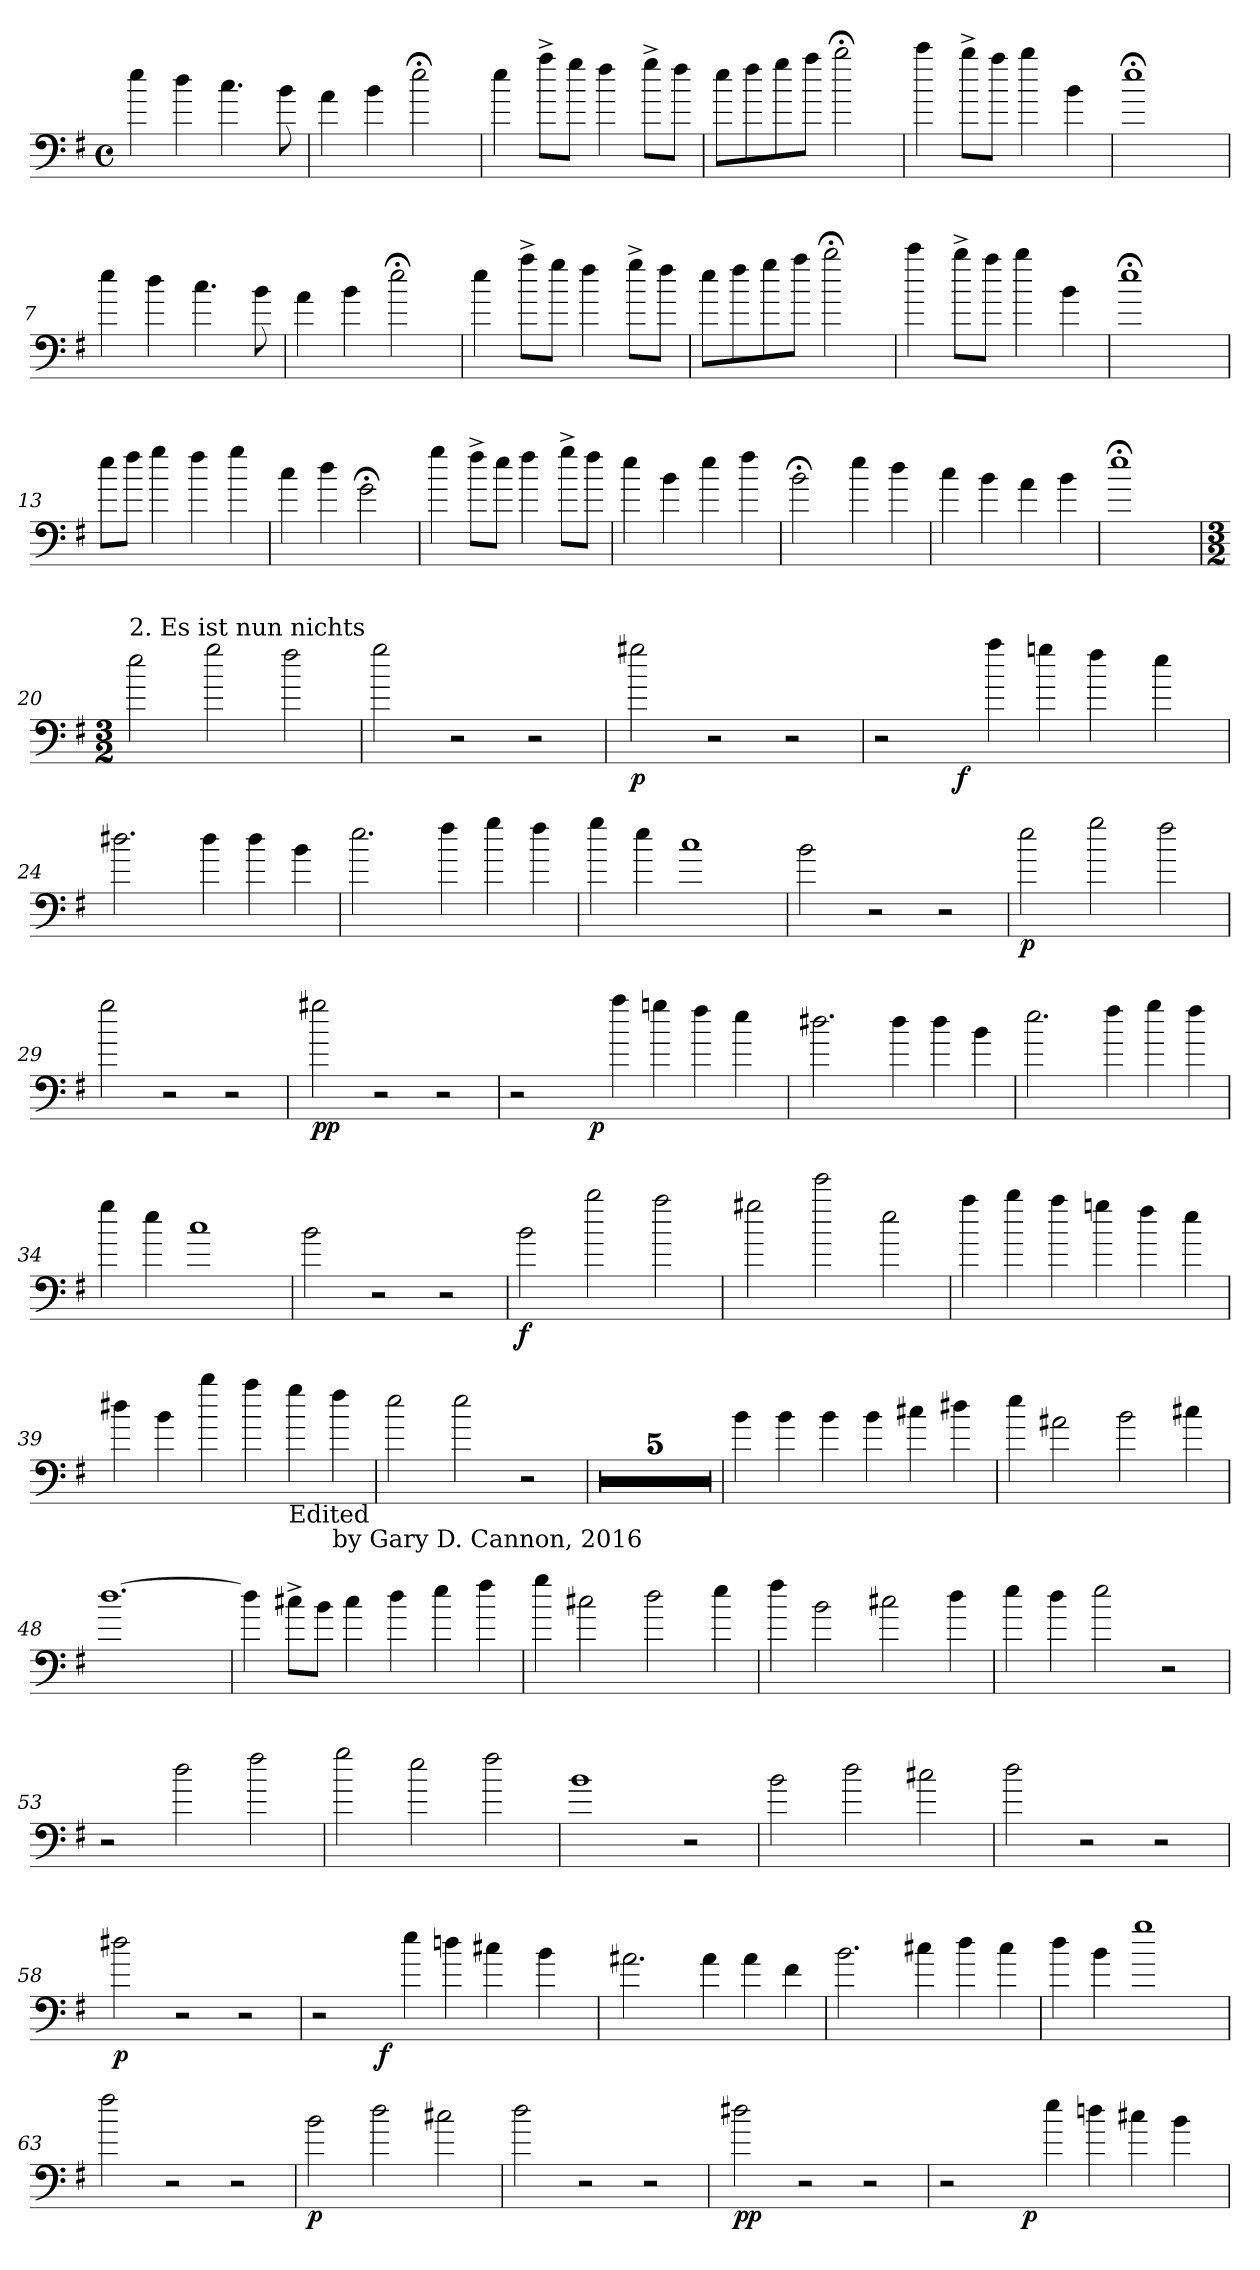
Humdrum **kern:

**kern	**dynam
*part1	*part1
*staff1	*staff1
*clefF4	*
*k[f#]	*
*G:	*
*M4/4	*
*met(c)	*
=1	=1
4ee>\	.
4dd\	.
4.cc\	.
8b\	.
=2	=2
4a\	.
4b\	.
2ee;<\	.
=3	=3
4ee\	.
8aa^>\L	.
8gg\J	.
4ff#\	.
8gg^>\L	.
8ff#\J	.
=4	=4
8ee\L	.
8ff#\	.
8gg\	.
8aa\J	.
2bb;<\	.
=5	=5
4ccc\	.
8bb^>\L	.
8aa\J	.
4bb\	.
4b\	.
=6	=6
1ee;<	.
!!LO:LB:g=z
=7	=7
4ee\	.
4dd\	.
4.cc\	.
8b\	.
=8	=8
4a\	.
4b\	.
2ee;<\	.
=9	=9
4ee\	.
8aa^>\L	.
8gg\J	.
4ff#\	.
8gg^>\L	.
8ff#\J	.
=10	=10
8ee\L	.
8ff#\	.
8gg\	.
8aa\J	.
2bb;<\	.
=11	=11
4ccc\	.
8bb^>\L	.
8aa\J	.
4bb\	.
4b\	.
=12	=12
1ee;<	.
!!LO:LB:g=z
=13	=13
8ee\L	.
8ff#\J	.
4gg\	.
4ff#\	.
4gg\	.
=14	=14
4cc\	.
4dd\	.
2g;<\	.
=15	=15
4gg\	.
8ff#^>\L	.
8ee\J	.
4ff#\	.
8gg^>\L	.
8ff#\J	.
=16	=16
4ee\	.
4b\	.
4ee\	.
4ff#\	.
=17	=17
2b;<\	.
4ee\	.
4dd\	.
=18	=18
4cc\	.
4b\	.
4a\	.
4b\	.
=19	=19
1ee;<	.
!!LO:LB:g=z
=20	=20
*M3/2	*
!LO:TX:a:t=2. Es ist nun nichts	!
2ee\	.
2gg\	.
2ff#\	.
=21	=21
2gg\	.
2r	.
2r	.
=22	=22
!	!LO:DY:b
2gg#X\	p
2r	.
2r	.
=23	=23
*^	*
2r	3ryy	.
.	24.ryy	.
!	!	!LO:DY:b
.	3%2ryy	f
4aa\	.	.
4ggn\	.	.
4ff#\	.	.
.	3ryy	.
4ee\	.	.
.	12ryy	.
.	48ryy	.
*v	*v	*
=24	=24
2.dd#X\	.
4dd#\	.
4dd#\	.
4b\	.
!!LO:LB:g=z
=25	=25
2.ee\	.
4ff#\	.
4gg\	.
4ff#\	.
=26	=26
4gg\	.
4ee\	.
1cc	.
=27	=27
2b\	.
2r	.
2r	.
=28	=28
!	!LO:DY:b
2ee\	p
2gg\	.
2ff#\	.
=29	=29
2gg\	.
2r	.
2r	.
!!LO:LB:g=z
=30	=30
!	!LO:DY:b
2gg#X\	pp
2r	.
2r	.
=31	=31
*^	*
2r	4ryy	.
.	8ryy	.
.	32ryy	.
!	!	!LO:DY:b
.	1ryy	p
4aa\	.	.
4ggn\	.	.
4ff#\	.	.
4ee\	.	.
.	16.ryy	.
*v	*v	*
=32	=32
2.dd#X\	.
4dd#\	.
4dd#\	.
4b\	.
=33	=33
2.ee\	.
4ff#\	.
4gg\	.
4ff#\	.
=34	=34
4gg\	.
4ee\	.
1cc	.
!!LO:LB:g=z
=35	=35
2b\	.
2r	.
2r	.
=36	=36
!	!LO:DY:b
2b\	f
2bb\	.
2aa\	.
=37	=37
2gg#X\	.
2eee\	.
2ee\	.
=38	=38
4aa\	.
4bb\	.
4aa\	.
4ggn\	.
4ff#\	.
4ee\	.
!!LO:LB:g=z
=39	=39
4dd#X\	.
4b\	.
4bb\	.
4aa\	.
!LO:TX:b:t=Edited	!
4gg\	.
!LO:TX:b:t=by Gary D. Cannon, 2016	!
4ff#\	.
=40	=40
2ee\	.
2ee\	.
2r	.
=41	=41
1.r	.
=42	=42
1.r	.
=43	=43
1.r	.
=44	=44
1.r	.
=45	=45
1.r	.
!!LO:PB:g=z
=46	=46
4b\	.
4b\	.
4b\	.
4b\	.
4cc#X\	.
4dd#X\	.
=47	=47
4ee\	.
2a#X\	.
2b\	.
4cc#X\	.
=48	=48
[>1.dd	.
=49	=49
4dd\]	.
8cc#X^>\L	.
8b\J	.
4cc#\	.
4dd\	.
4ee\	.
4ff#\	.
=50	=50
4gg\	.
2cc#X\	.
2dd\	.
4ee\	.
!!LO:LB:g=z
=51	=51
4ff#\	.
2b\	.
2cc#X\	.
4dd\	.
=52	=52
4ee\	.
4dd\	.
2ee\	.
2r	.
=53	=53
2r	.
2dd\	.
2ff#\	.
=54	=54
2gg\	.
2ee\	.
2ff#\	.
=55	=55
1b	.
2r	.
!!LO:LB:g=z
=56	=56
2b\	.
2dd\	.
2cc#X\	.
=57	=57
2dd\	.
2r	.
2r	.
=58	=58
!	!LO:DY:b
2dd#X\	p
2r	.
2r	.
=59	=59
*^	*
2r	3ryy	.
.	24.ryy	.
!	!	!LO:DY:b
.	3%2ryy	f
4ee\	.	.
4ddn\	.	.
4cc#X\	.	.
.	3ryy	.
4b\	.	.
.	12ryy	.
.	48ryy	.
*v	*v	*
=60	=60
2.a#X\	.
4a#\	.
4a#\	.
4f#\	.
!!LO:LB:g=z
=61	=61
2.b\	.
4cc#X\	.
4dd\	.
4cc#\	.
=62	=62
4dd\	.
4b\	.
1gg	.
=63	=63
2ff#\	.
2r	.
2r	.
=64	=64
!	!LO:DY:b
2b\	p
2dd\	.
2cc#X\	.
=65	=65
2dd\	.
2r	.
2r	.
!!LO:LB:g=z
=66	=66
!	!LO:DY:b
2dd#X\	pp
2r	.
2r	.
=67	=67
*^	*
2r	4ryy	.
.	8ryy	.
.	32ryy	.
!	!	!LO:DY:b
.	1ryy	p
4ee\	.	.
4ddn\	.	.
4cc#X\	.	.
4b\	.	.
.	16.ryy	.
*v	*v	*
=	=
*-	*-
